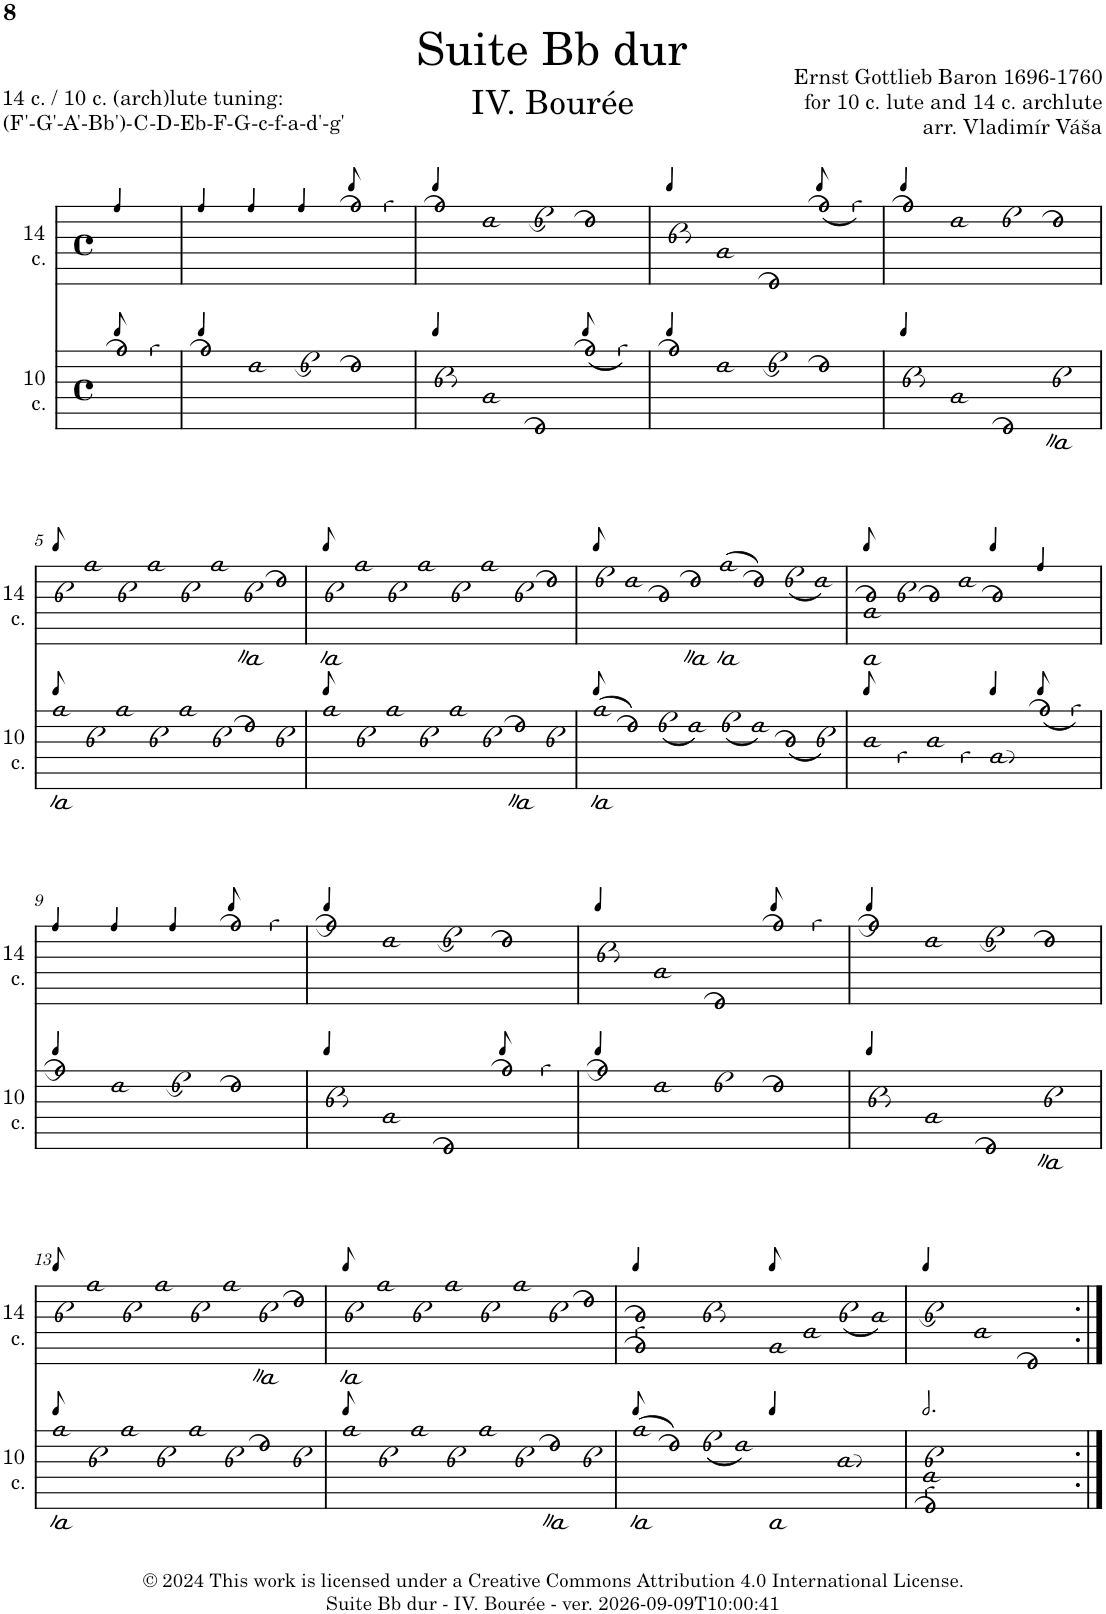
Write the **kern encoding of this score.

**kern	**kern
*part2	*part1
*staff2	*staff1
*I"10 c.	*I"14 c.
*I'10 c.	*I'14 c.
*stria6	*stria6
*k[]	*k[]
*M4/4	*M4/4
*met(c)	*met(c)
=	=
8b-XL	4r
8aJ	.
=1	=1
4b-X	4r
4d	4r
4e-X	4r
4f	8b-L
.	8aJ
=2	=2
4B-X	4b-
4F	4d
4BB-X	4e-
(<8b-XL	4f
8aJ)	.
=3	=3
4b-X	4B-
4d	4F
4e-X	4BB-
4f	(<8b-L
.	8aJ)
=4	=4
4B-X	4b-
4F	4d
4BB-X	4e-
4DD 4B-	4f
!!LO:LB:g=z
=5	=5
8EE-X 8gL	8B-L
8B-XJ	8gJ
8gL	8B-L
8B-J	8gJ
8gL	8B-L
8B-J	8gJ
8fL	8DD 8B-L
8B-J	8fJ
=6	=6
8gL	8EE- 8B-L
8B-XJ	8gJ
8gL	8B-L
8B-J	8gJ
8gL	8B-L
8B-J	8gJ
8DDn 8fL	8B-L
8B-J	8fJ
=7	=7
(8EE-X 8gL	8e-L
8fJ)	8dJ
(<8e-XL	8cL
8dnJ)	8DD 8fJ
(<8e-XL	(8EE- 8gL
8dnJ)	8fJ)
(<8cL	(<8e-L
8B-XJ)	8dJ)
=8	=8
8AL	8FF 8F 8cL
8GJ	8B-J
8AL	8cL
8GJ	8dJ
4F	4c
(<8b-XL	4r
8aJ)	.
!!LO:LB:g=z
=9	=9
4b-X	4r
4d	4r
4e-X	4r
4f	8b-L
.	8aJ
=10	=10
4B-X	4b-
4F	4d
4BB-X	4e-
8b-XL	4f
8aJ	.
=11	=11
4b-X	4B-
4d	4F
4e-X	4BB-
4f	8b-L
.	8aJ
=12	=12
4B-X	4b-
4F	4d
4BB-X	4e-
4DD 4B-	4f
!!LO:LB:g=z
=13	=13
8EE-X 8gL	8B-L
8B-XJ	8gJ
8gL	8B-L
8B-J	8gJ
8gL	8B-L
8B-J	8gJ
8fL	8DD 8B-L
8B-J	8fJ
=14	=14
8gL	8EE- 8B-L
8B-XJ	8gJ
8gL	8B-L
8B-J	8gJ
8gL	8B-L
8B-J	8gJ
8DDn 8fL	8B-L
8B-J	8fJ
=15	=15
(8EE-X 8gL	4E- 4G 4c
8fJ)	.
(<8e-XL	4B-
8dnJ)	.
4FF	8CL
.	8FJ
4A	(<8B-L
.	8AJ)
=16	=16
2.BB-X 2.D 2.F 2.B-X	4B-
.	4F
.	4BB-
=:|!	=:|!
*-	*-
